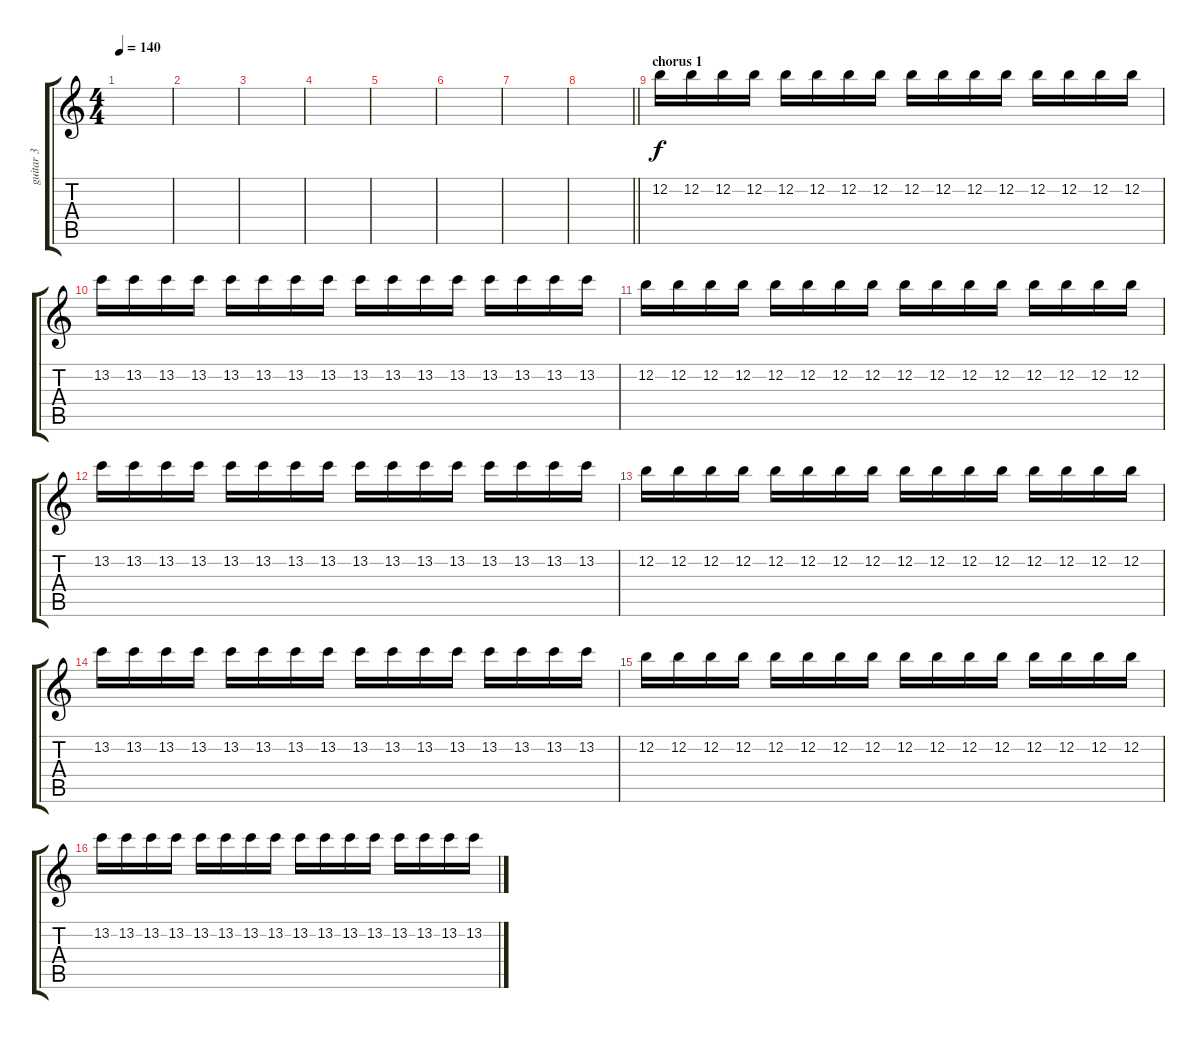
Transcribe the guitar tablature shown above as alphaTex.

\track ("guitar 3" "guitar 3") {instrument electricguitarjazz}
\staff {score tabs}
\tuning (E4 B3 G3 D3 A2 E2) {hide}
\ts (4 4)
\tempo 140
\clef g2
\ks c
|
|
|
|
|
|
|
\barLineRight lightlight
|
\section ("" "chorus 1")
12.2.16 12.2.16 12.2.16 12.2.16 12.2.16 12.2.16 12.2.16 12.2.16 12.2.16 12.2.16 12.2.16 12.2.16 12.2.16 12.2.16 12.2.16 12.2.16 |
13.2.16 13.2.16 13.2.16 13.2.16 13.2.16 13.2.16 13.2.16 13.2.16 13.2.16 13.2.16 13.2.16 13.2.16 13.2.16 13.2.16 13.2.16 13.2.16 |
12.2.16 12.2.16 12.2.16 12.2.16 12.2.16 12.2.16 12.2.16 12.2.16 12.2.16 12.2.16 12.2.16 12.2.16 12.2.16 12.2.16 12.2.16 12.2.16 |
13.2.16 13.2.16 13.2.16 13.2.16 13.2.16 13.2.16 13.2.16 13.2.16 13.2.16 13.2.16 13.2.16 13.2.16 13.2.16 13.2.16 13.2.16 13.2.16 |
12.2.16 12.2.16 12.2.16 12.2.16 12.2.16 12.2.16 12.2.16 12.2.16 12.2.16 12.2.16 12.2.16 12.2.16 12.2.16 12.2.16 12.2.16 12.2.16 |
13.2.16 13.2.16 13.2.16 13.2.16 13.2.16 13.2.16 13.2.16 13.2.16 13.2.16 13.2.16 13.2.16 13.2.16 13.2.16 13.2.16 13.2.16 13.2.16 |
12.2.16 12.2.16 12.2.16 12.2.16 12.2.16 12.2.16 12.2.16 12.2.16 12.2.16 12.2.16 12.2.16 12.2.16 12.2.16 12.2.16 12.2.16 12.2.16 |
13.2.16 13.2.16 13.2.16 13.2.16 13.2.16 13.2.16 13.2.16 13.2.16 13.2.16 13.2.16 13.2.16 13.2.16 13.2.16 13.2.16 13.2.16 13.2.16
